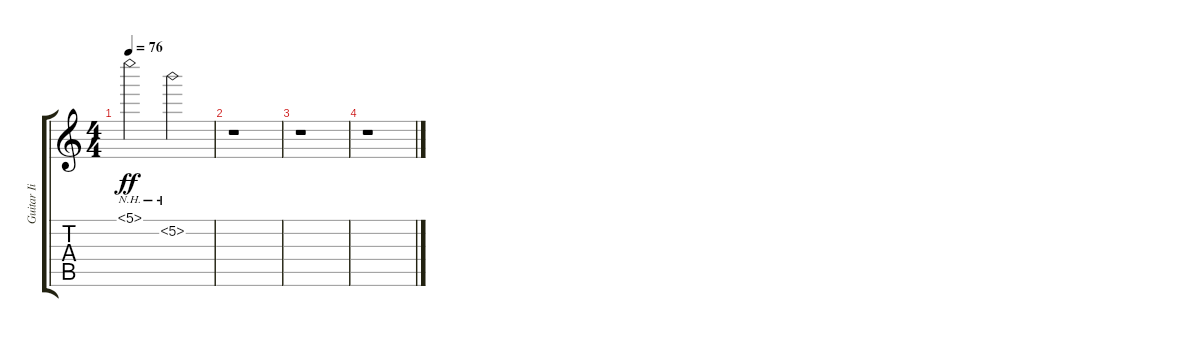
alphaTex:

\track ("Guitar Ii" "Guitar Ii") {instrument distortionguitar}
\staff {score tabs}
\tuning (E4 B3 G3 D3 A2 E2) {hide}
\ts (4 4)
\tempo 76
\clef g2
\ks c
5.1{nh}.2{dy ff} 5.2{nh}.2 |
r.1 |
r.1 |
r.1
